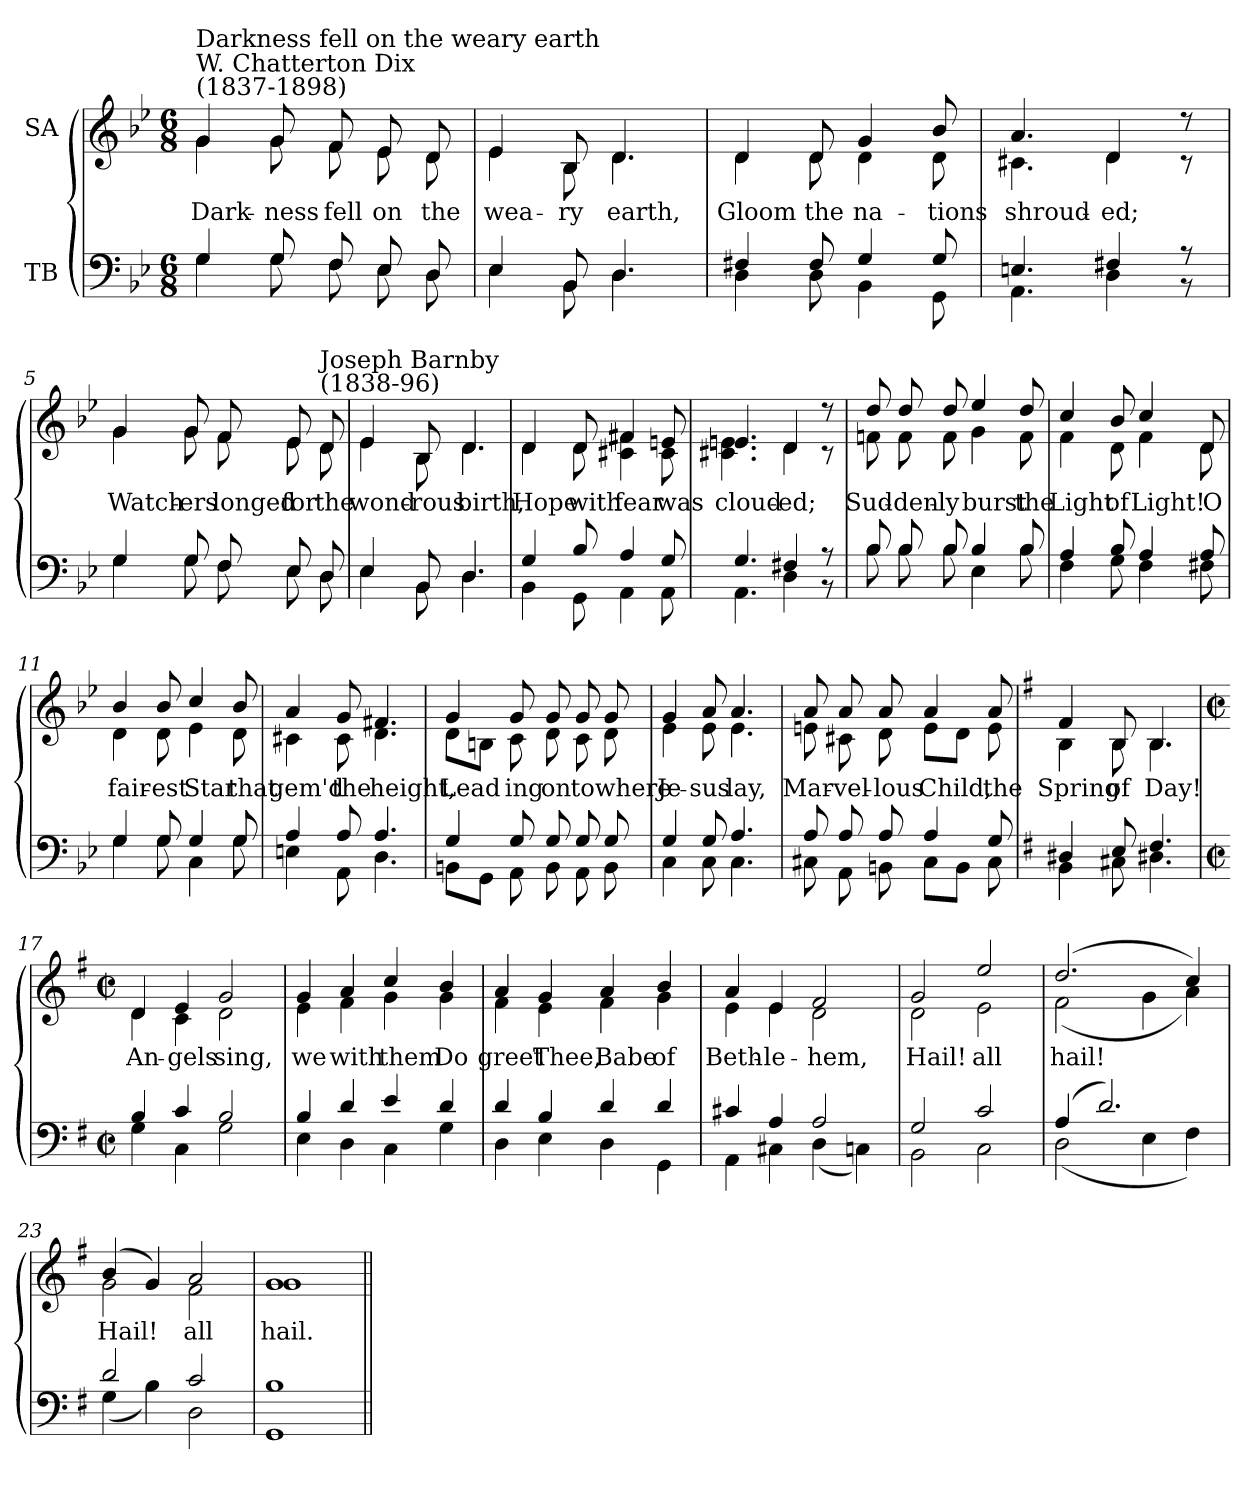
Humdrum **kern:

**kern	**kern	**text
*part2	*part1	*part1
*staff2	*staff1	*staff1
*I"TB	*I"SA	*
*clefF4	*clefG2	*
*k[b-e-]	*k[b-e-]	*
*B-:	*B-:	*
*M6/8	*M6/8	*
=1	=1	=1
*^	*^	*
!	!	!LO:TX:a:t=W. Chatterton Dix\n(1837-1898)	!	!
!	!	!LO:TX:a:t=Darkness fell on the weary earth	!	!
!	!	!	!	!LO:LY:b
4G/	4G\	4g/	4g\	Dark-
!	!	!	!	!LO:LY:b
8G/	8G\	8g/	8g\	-ness
!	!	!	!	!LO:LY:b
8F/	8F\	8f/	8f\	fell
!	!	!	!	!LO:LY:b
8E-/	8E-\	8e-/	8e-\	on
!	!	!	!	!LO:LY:b
8D/	8D\	8d/	8d\	the
=2	=2	=2	=2	=2
!	!	!	!	!LO:LY:b
4E-/	4E-\	4e-/	4e-\	wea-
!	!	!	!	!LO:LY:b
8BB-/	8BB-\	8B-/	8B-\	-ry
!	!	!	!	!LO:LY:b
4.D/	4.D\	4.d/	4.d\	earth,
=3	=3	=3	=3	=3
!	!	!	!	!LO:LY:b
4F#X/	4D\	4d/	4d\	Gloom
!	!	!	!	!LO:LY:b
8F#/	8D\	8d/	8d\	the
!	!	!	!	!LO:LY:b
4G/	4BB-\	4g/	4d\	na-
!	!	!	!	!LO:LY:b
8G/	8GG\	8b-/	8d\	-tions
=4	=4	=4	=4	=4
!	!	!	!	!LO:LY:b
4.En/	4.AA\	4.a/	4.c#X\	shroud-
!	!	!	!	!LO:LY:b
4F#X/	4D\	4d/	4d\	-ed;
8r	8r	8r	8r	.
=5	=5	=5	=5	=5
!	!	!	!	!LO:LY:b
4G/	4G\	4g/	4g\	Watch-
!	!	!	!	!LO:LY:b
8G/	8G\	8g/	8g\	-ers
!	!	!	!	!LO:LY:b
8F/	8F\	8f/	8f\	longed
!	!	!	!	!LO:LY:b
8E-/	8E-\	8e-/	8e-\	for
!	!	!LO:TX:a:t=Joseph Barnby\n(1838-96)	!	!
!	!	!	!	!LO:LY:b
8D/	8D\	8d/	8d\	the
!!LO:LB:g=z	!!
=6	=6	=6	=6	=6
!	!	!	!	!LO:LY:b
4E-/	4E-\	4e-/	4e-\	wond-
!	!	!	!	!LO:LY:b
8BB-/	8BB-\	8B-/	8B-\	-rous
!	!	!	!	!LO:LY:b
4.D/	4.D\	4.d/	4.d\	birth,
=7	=7	=7	=7	=7
!	!	!	!	!LO:LY:b
4G/	4BB-\	4d/	4d\	Hope
!	!	!	!	!LO:LY:b
8B-/	8GG\	8d/	8d\	with
!	!	!	!	!LO:LY:b
4A/	4AA\	4f#/	4c#X\ 4f#X\	fear
!	!	!	!	!LO:LY:b
8G/	8AA\	8en/	8c#\	was
=8	=8	=8	=8	=8
!	!	!	!	!LO:LY:b
4.G/	4.AA\	4.en/	4.c#X\ 4.en\	cloud-
!	!	!	!	!LO:LY:b
4F#X/	4D\	4d/	4d\	-ed;
8r	8r	8r	8r	.
=9	=9	=9	=9	=9
!	!	!	!	!LO:LY:b
8B-/	8B-\	8dd/	8fn\	Sud-
!	!	!	!	!LO:LY:b
8B-/	8B-\	8dd/	8f\	-den-
!	!	!	!	!LO:LY:b
8B-/	8B-\	8dd/	8f\	-ly
!	!	!	!	!LO:LY:b
4B-/	4E-\	4ee-/	4g\	burst
!	!	!	!	!LO:LY:b
8B-/	8B-\	8dd/	8f\	the
=10	=10	=10	=10	=10
!	!	!	!	!LO:LY:b
4A/	4F\	4cc/	4f\	Light
!	!	!	!	!LO:LY:b
8B-/	8G\	8b-/	8d\	of
!	!	!	!	!LO:LY:b
4A/	4F\	4cc/	4f\	Light!
!	!	!	!	!LO:LY:b
8A/	8F#X\	8d/	8d\	O
=11	=11	=11	=11	=11
!	!	!	!	!LO:LY:b
4G/	4G\	4b-/	4d\	fair-
!	!	!	!	!LO:LY:b
8G/	8G\	8b-/	8d\	-est
!	!	!	!	!LO:LY:b
4G/	4C\	4cc/	4e-\	Star
!	!	!	!	!LO:LY:b
8G/	8G\	8b-/	8d\	that
!!LO:LB:g=z	!!
=12	=12	=12	=12	=12
!	!	!	!	!LO:LY:b
4A/	4En\	4a/	4c#X\	gem'd
!	!	!	!	!LO:LY:b
8A/	8AA\	8g/	8c#\	the
!	!	!	!	!LO:LY:b
4.A/	4.D\	4.f#X/	4.d\	height,
=13	=13	=13	=13	=13
!	!	!	!	!LO:LY:b
4G/	8BBn\L	4g/	8d\L	Lead­
.	8GG\J	.	8Bn\J	.
!	!	!	!	!LO:LY:b
8G/	8AA\	8g/	8c\	ing
!	!	!	!	!LO:LY:b
8G/	8BB\	8g/	8d\	on
!	!	!	!	!LO:LY:b
8G/	8AA\	8g/	8c\	to
!	!	!	!	!LO:LY:b
8G/	8BB\	8g/	8d\	where
=14	=14	=14	=14	=14
!	!	!	!	!LO:LY:b
4G/	4C\	4g/	4e-\	Je-
!	!	!	!	!LO:LY:b
8G/	8C\	8a/	8e-\	-sus
!	!	!	!	!LO:LY:b
4.A/	4.C\	4.a/	4.e-\	lay,
=15	=15	=15	=15	=15
!	!	!	!	!LO:LY:b
8A/	8C#X\	8a/	8en\	Mar-
!	!	!	!	!LO:LY:b
8A/	8AA\	8a/	8c#X\	-vel-
!	!	!	!	!LO:LY:b
8A/	8BBn\	8a/	8d\	-lous
!	!	!	!	!LO:LY:b
4A/	8C#\L	4a/	8e\L	Child,
.	8BB\J	.	8d\J	.
!	!	!	!	!LO:LY:b
8G/	8C#\	8a/	8e\	the
=16	=16	=16	=16	=16
*k[f#]	*	*k[f#]	*	*
*G:	*	*G:	*	*
!	!	!	!	!LO:LY:b
4D#X/	4BB\	4f#/	4B\	Spring
!	!	!	!	!LO:LY:b
8E/	8C#X\	8B/	8B\	of
!	!	!	!	!LO:LY:b
4.F#/	4.D#X\	4.B/	4.B\	Day!
!!LO:LB:g=z	!!
=17	=17	=17	=17	=17
*M2/2	*	*M2/2	*	*
*met(c|)	*	*met(c|)	*	*
!	!	!	!	!LO:LY:b
4B/	4G\	4d/	4d\	An-
!	!	!	!	!LO:LY:b
4c/	4C\	4e/	4c\	-gels
!	!	!	!	!LO:LY:b
2B/	2G\	2g/	2d\	sing,
=18	=18	=18	=18	=18
!	!	!	!	!LO:LY:b
4B/	4E\	4g/	4e\	we
!	!	!	!	!LO:LY:b
4d/	4D\	4a/	4f#\	with
!	!	!	!	!LO:LY:b
4e/	4C\	4cc/	4g\	them
!	!	!	!	!LO:LY:b
4d/	4G\	4b/	4g\	Do
=19	=19	=19	=19	=19
!	!	!	!	!LO:LY:b
4d/	4D\	4a/	4f#\	greet
!	!	!	!	!LO:LY:b
4B/	4E\	4g/	4e\	Thee,
!	!	!	!	!LO:LY:b
4d/	4D\	4a/	4f#\	Babe
!	!	!	!	!LO:LY:b
4d/	4GG\	4b/	4g\	of
=20	=20	=20	=20	=20
!	!	!	!	!LO:LY:b
4c#X/	4AA\	4a/	4e\	Beth-
!	!	!	!	!LO:LY:b
4A/	4C#X\	4e/	4e\	-le-
!	!	!	!	!LO:LY:b
2A/	(<4D\	2f#/	2d\	-hem,
.	4Cn\)	.	.	.
=21	=21	=21	=21	=21
!	!	!	!	!LO:LY:b
2G/	2BB\	2g/	2d\	Hail!
!	!	!	!	!LO:LY:b
2c/	2C\	2ee/	2e\	all
=22	=22	=22	=22	=22
!	!	!	!	!LO:LY:b
(>4A/	(<2D\	(>2.dd/	(<2f#\	hail!
2.d/)	.	.	.	.
.	4E\	.	4g\	.
.	4F#\)	4cc/)	4a\)	.
=23	=23	=23	=23	=23
!	!	!	!	!LO:LY:b
2d/	(<4G\	(>4b/	2g\	Hail!
.	4B\)	4g/)	.	.
!	!	!	!	!LO:LY:b
2c/	2D\	2a/	2f#\	all
=24	=24	=24	=24	=24
!	!	!	!	!LO:LY:b
1B	1GG	1g	1g	hail.
*v	*v	*	*	*
*	*v	*v	*
=||	=||	=||
*-	*-	*-
